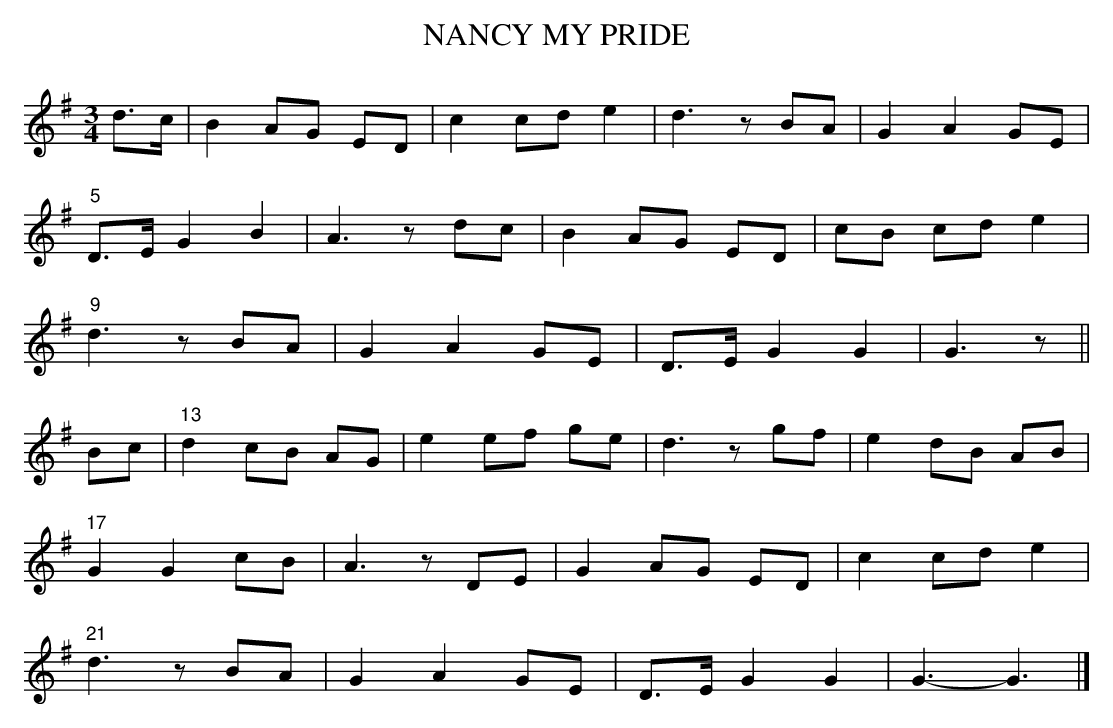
X:1
T:NANCY MY PRIDE
Y:"slow"
M:3/4
L:1/8
K:G
d>c|B2 AG ED|c2 cd e2|d3 zBA|G2 A2 GE|
"5"D>E G2 B2|A3 zdc|B2 AG ED|cB cd e2|
"9"d3 zBA|G2 A2 GE|D>E G2 G2|G3z||
Bc|"13"d2 cB AG|e2 ef ge|d3 zgf|e2 dB AB|
"17"G2 G2 cB|A3 zDE|G2 AG ED|c2 cd e2|
"21"d3 zBA|G2 A2 GE|D>E G2 G2|G3-G3|]
